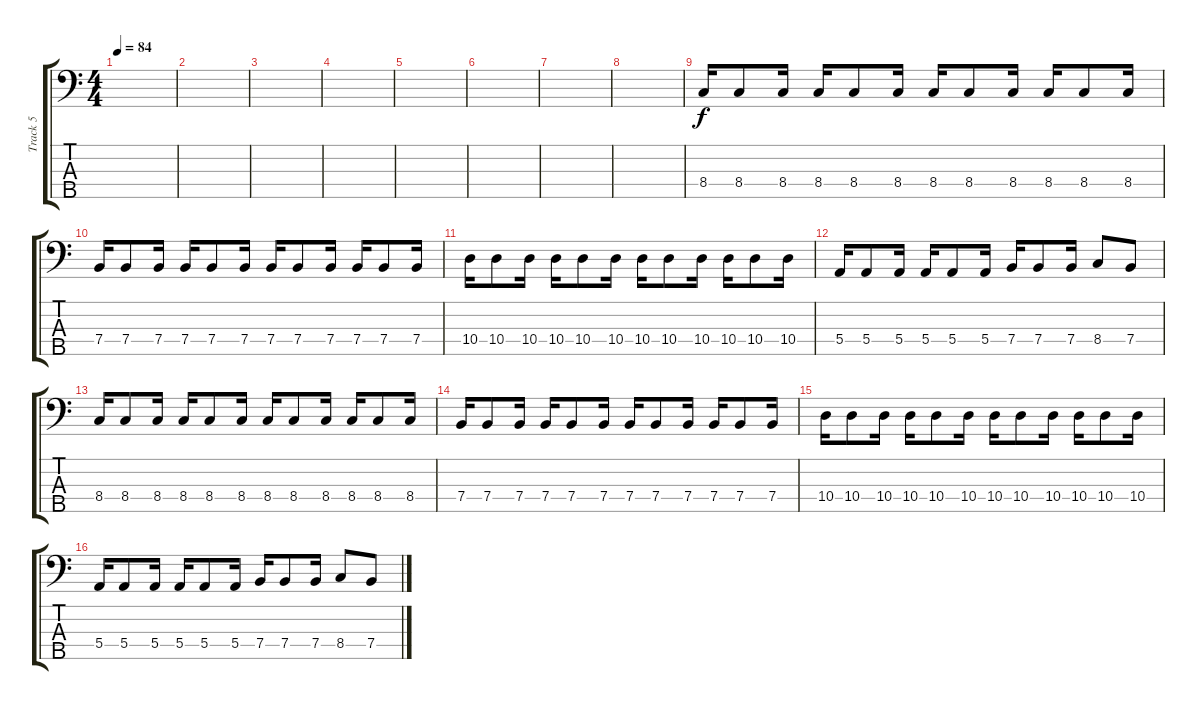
\track ("Track 5" "Track 5") {instrument electricbassfinger}
\staff {score tabs}
\tuning (G2 D2 A1 E1 B0) {hide}
\ts (4 4)
\tempo 84
\clef f4
\ks c
|
|
|
|
|
|
|
|
8.4.16 8.4.8 8.4.16 8.4.16 8.4.8 8.4.16 8.4.16 8.4.8 8.4.16 8.4.16 8.4.8 8.4.16 |
7.4.16 7.4.8 7.4.16 7.4.16 7.4.8 7.4.16 7.4.16 7.4.8 7.4.16 7.4.16 7.4.8 7.4.16 |
10.4.16 10.4.8 10.4.16 10.4.16 10.4.8 10.4.16 10.4.16 10.4.8 10.4.16 10.4.16 10.4.8 10.4.16 |
5.4.16 5.4.8 5.4.16 5.4.16 5.4.8 5.4.16 7.4.16 7.4.8 7.4.16 8.4.8 7.4.8 |
8.4.16 8.4.8 8.4.16 8.4.16 8.4.8 8.4.16 8.4.16 8.4.8 8.4.16 8.4.16 8.4.8 8.4.16 |
7.4.16 7.4.8 7.4.16 7.4.16 7.4.8 7.4.16 7.4.16 7.4.8 7.4.16 7.4.16 7.4.8 7.4.16 |
10.4.16 10.4.8 10.4.16 10.4.16 10.4.8 10.4.16 10.4.16 10.4.8 10.4.16 10.4.16 10.4.8 10.4.16 |
5.4.16 5.4.8 5.4.16 5.4.16 5.4.8 5.4.16 7.4.16 7.4.8 7.4.16 8.4.8 7.4.8
